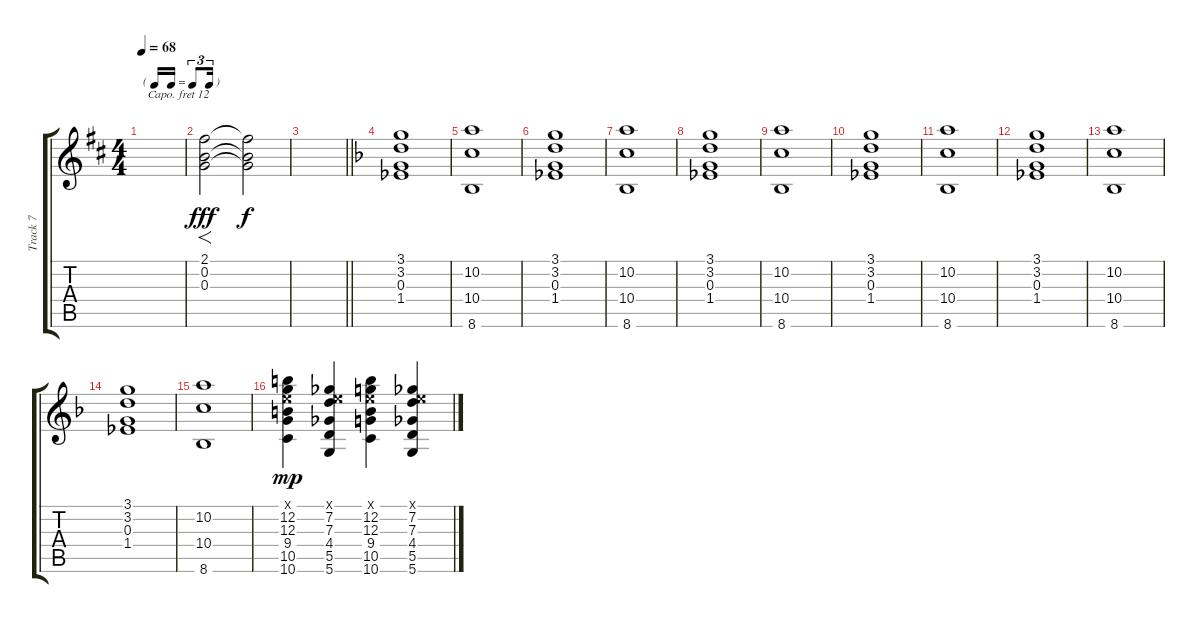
\track ("Track 7" "Track 7") {instrument rockorgan}
\staff {score tabs}
\capo 12
\tuning (E4 B3 G3 D3 A2 D2) {hide}
\ts (4 4)
\tf triplet16th
\tempo 68
\clef g2
\ks d
|
(2.1 0.2 0.3).2{f dy fff} (2.1{t} 0.2{t} 0.3{t}).2{dy f} |
\barLineRight lightlight
|
\ks f
(3.1 3.2 0.3 1.4).1 |
(10.2 10.4 8.6).1 |
(3.1 3.2 0.3 1.4).1 |
(10.2 10.4 8.6).1 |
(3.1 3.2 0.3 1.4).1 |
(10.2 10.4 8.6).1 |
(3.1 3.2 0.3 1.4).1 |
(10.2 10.4 8.6).1 |
(3.1 3.2 0.3 1.4).1 |
(10.2 10.4 8.6).1 |
(3.1 3.2 0.3 1.4).1 |
(10.2 10.4 8.6).1 |
(0.1{x} 12.2 12.3 9.4 10.5 10.6).4{dy mp} (0.1{x} 7.2 7.3 4.4 5.5 5.6).4 (0.1{x} 12.2 12.3 9.4 10.5 10.6).4 (0.1{x} 7.2 7.3 4.4 5.5 5.6).4
